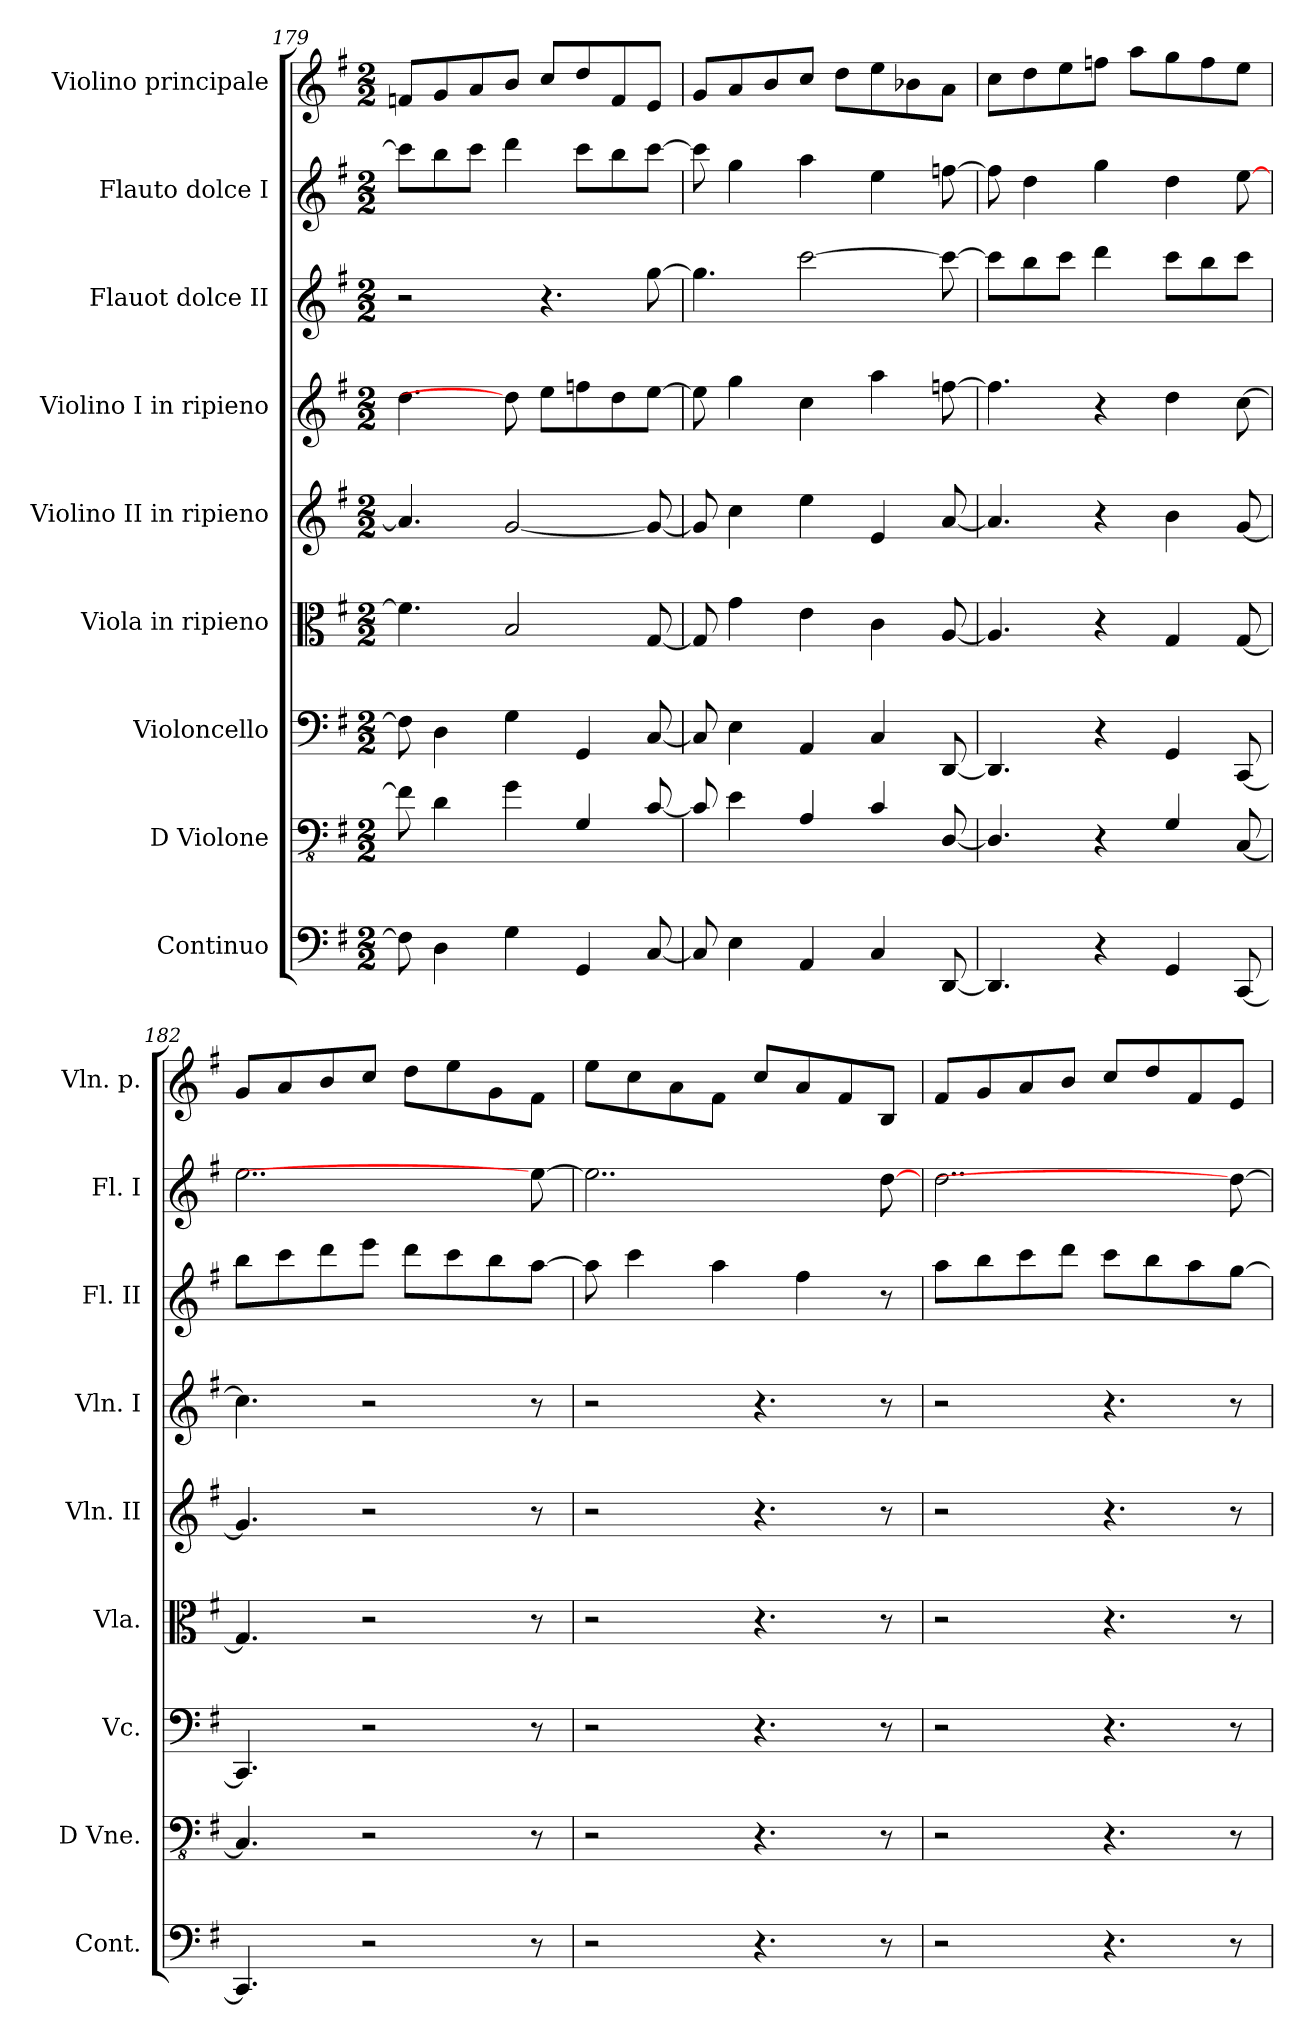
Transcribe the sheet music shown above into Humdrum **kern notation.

**kern	**kern	**kern	**kern	**kern	**kern	**kern	**kern	**kern
*part9	*part8	*part7	*part6	*part5	*part4	*part3	*part2	*part1
*staff9	*staff8	*staff7	*staff6	*staff5	*staff4	*staff3	*staff2	*staff1
*I"Continuo	*I"D Violone	*I"Violoncello	*I"Viola in ripieno	*I"Violino II in ripieno	*I"Violino I in ripieno	*I"Flauot dolce II	*I"Flauto dolce I	*I"Violino principale
*I'Cont.	*I'D Vne.	*I'Vc.	*I'Vla.	*I'Vln. II	*I'Vln. I	*I'Fl. II	*I'Fl. I	*I'Vln. p.
*clefF4	*clefFv4	*clefF4	*clefC3	*clefG2	*clefG2	*clefG2	*clefG2	*clefG2
*	*ITrd7c12	*	*	*	*	*	*	*
*k[f#]	*k[f#]	*k[f#]	*k[f#]	*k[f#]	*k[f#]	*k[f#]	*k[f#]	*k[f#]
*M2/2	*M2/2	*M2/2	*M2/2	*M2/2	*M2/2	*M2/2	*M2/2	*M2/2
=179	=179	=179	=179	=179	=179	=179	=179	=179
8F\]	8FF\]	8F\]	4.f\]	4.a/]	4.dd\	2r	8ccc\L]	8fn/L
4D\	4DD\	4D\	.	.	.	.	8bb\	8g/
.	.	.	.	.	.	.	8ccc\J	8a/
4G\	4GG\	4G\	2B/	[2g/	8dd\]	.	4ddd\	8b/J
.	.	.	.	.	8ee\L	4.r	.	8cc/L
4GG/	4GGG/	4GG/	.	.	8ffn\	.	8ccc\L	8dd/
.	.	.	.	.	8dd\	.	8bb\	8f/
[8C/	[8CC/	[8C/	[8G/	8g/_	[8ee\J	[8gg\	[8ccc\J	8e/J
!!LO:PB:g=z
=180	=180	=180	=180	=180	=180	=180	=180	=180
8C/]	8CC/]	8C/]	8G/]	8g/]	8ee\]	4.gg\]	8ccc\]	8g/L
4E\	4EE\	4E\	4g\	4cc\	4gg\	.	4gg\	8a/
.	.	.	.	.	.	.	.	8b/
4AA/	4AAA/	4AA/	4e\	4ee\	4cc\	[2ccc\	4aa\	8cc/J
.	.	.	.	.	.	.	.	8dd\L
4C/	4CC/	4C/	4c\	4e/	4aa\	.	4ee\	8ee\
.	.	.	.	.	.	.	.	8b-X\
[8DD/	[8DDD/	[8DD/	[8A/	[8a/	[8ffn\	8ccc\_	[8ffn\	8a\J
=181	=181	=181	=181	=181	=181	=181	=181	=181
4.DD/]	4.DDD/]	4.DD/]	4.A/]	4.a/]	4.ff\]	8ccc\L]	8ff\]	8cc\L
.	.	.	.	.	.	8bb\	4dd\	8dd\
.	.	.	.	.	.	8ccc\J	.	8ee\
4r	4r	4r	4r	4r	4r	4ddd\	4gg\	8ffn\J
.	.	.	.	.	.	.	.	8aa\L
4GG/	4GGG/	4GG/	4G/	4b\	4dd\	8ccc\L	4dd\	8gg\
.	.	.	.	.	.	8bb\	.	8ff\
[8CC/	[8CCC/	[8CC/	[8G/	[8g/	[8cc\	8ccc\J	[8ee\	8ee\J
=182	=182	=182	=182	=182	=182	=182	=182	=182
4.CC/]	4.CCC/]	4.CC/]	4.G/]	4.g/]	4.cc\]	8bb\L	2..ee\	8g/L
.	.	.	.	.	.	8ccc\	.	8a/
.	.	.	.	.	.	8ddd\	.	8b/
2r	2r	2r	2r	2r	2r	8eee\J	.	8cc/J
.	.	.	.	.	.	8ddd\L	.	8dd\L
.	.	.	.	.	.	8ccc\	.	8ee\
.	.	.	.	.	.	8bb\	.	8g\
8r	8r	8r	8r	8r	8r	[8aa\J	8ee\_	8f#\J
=183	=183	=183	=183	=183	=183	=183	=183	=183
2r	2r	2r	2r	2r	2r	8aa\]	2..ee\]	8ee\L
.	.	.	.	.	.	4ccc\	.	8cc\
.	.	.	.	.	.	.	.	8a\
.	.	.	.	.	.	4aa\	.	8f#\J
4.r	4.r	4.r	4.r	4.r	4.r	.	.	8cc/L
.	.	.	.	.	.	4ff#\	.	8a/
.	.	.	.	.	.	.	.	8f#/
8r	8r	8r	8r	8r	8r	8r	[8dd\	8B/J
!!LO:PB:g=z
=184	=184	=184	=184	=184	=184	=184	=184	=184
2r	2r	2r	2r	2r	2r	8aa\L	2..dd\	8f#/L
.	.	.	.	.	.	8bb\	.	8g/
.	.	.	.	.	.	8ccc\	.	8a/
.	.	.	.	.	.	8ddd\J	.	8b/J
4.r	4.r	4.r	4.r	4.r	4.r	8ccc\L	.	8cc/L
.	.	.	.	.	.	8bb\	.	8dd/
.	.	.	.	.	.	8aa\	.	8f#/
8r	8r	8r	8r	8r	8r	[8gg\J	8dd\_	8e/J
=	=	=	=	=	=	=	=	=
*-	*-	*-	*-	*-	*-	*-	*-	*-
